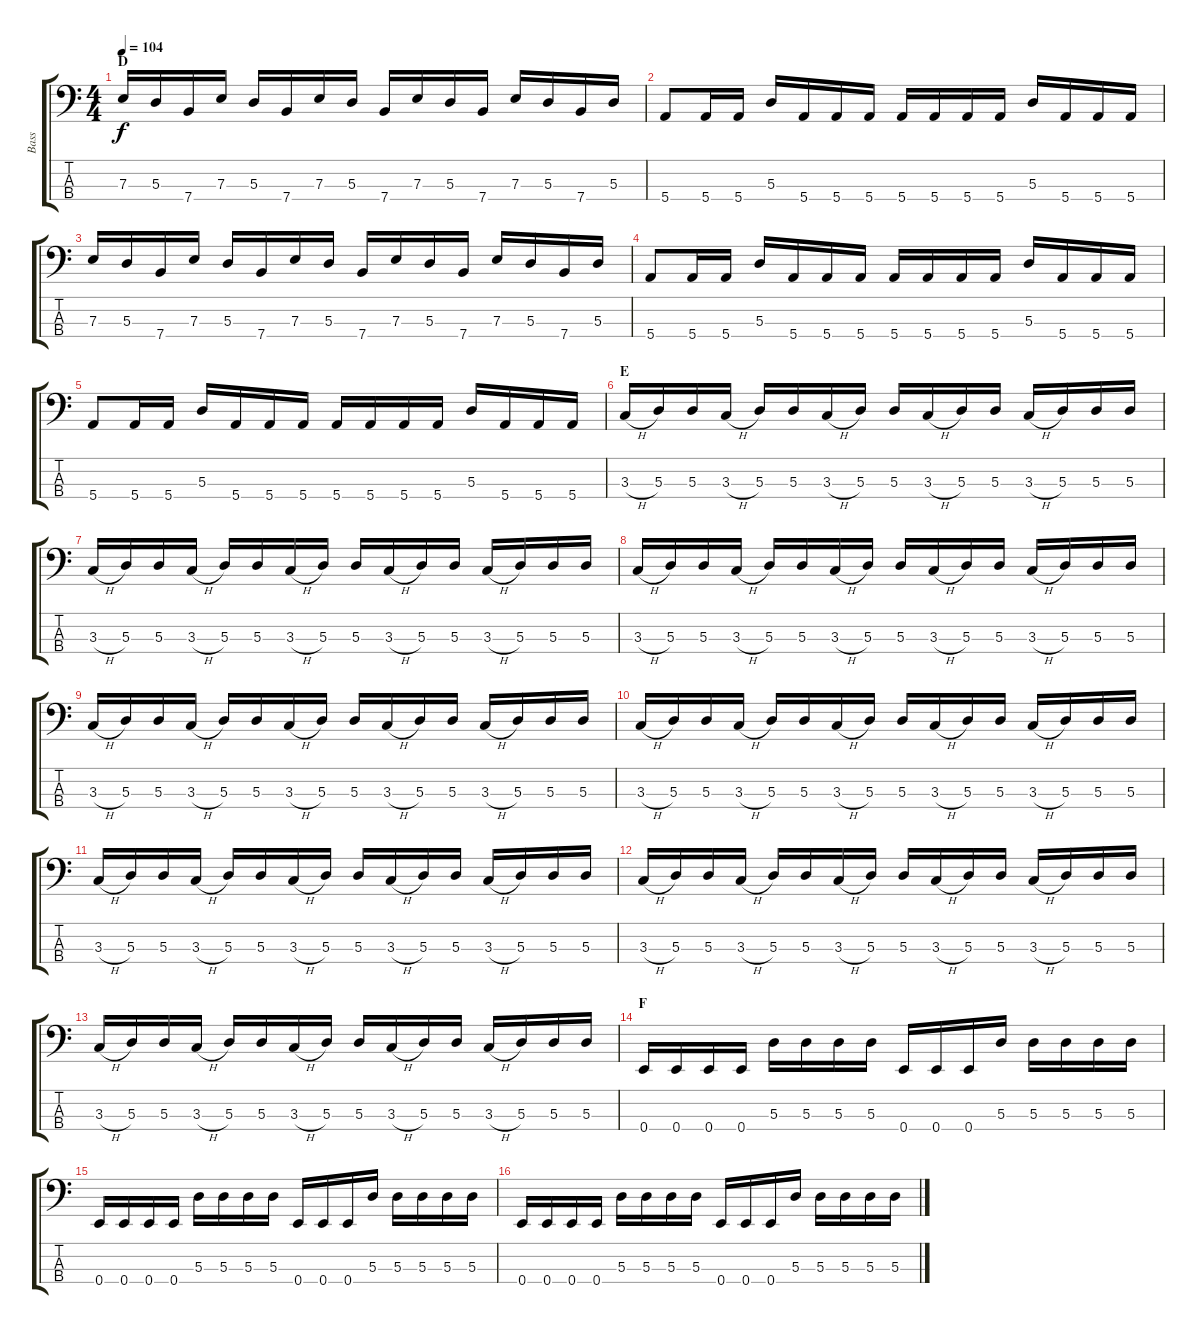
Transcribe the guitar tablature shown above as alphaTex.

\track ("Bass" "Bass") {instrument electricbassfinger}
\staff {score tabs}
\tuning (G2 D2 A1 E1) {hide}
\ts (4 4)
\section ("" "D")
\tempo 104
\clef f4
\ks c
7.3.16{dy f} 5.3.16 7.4.16 7.3.16 5.3.16 7.4.16 7.3.16 5.3.16 7.4.16 7.3.16 5.3.16 7.4.16 7.3.16 5.3.16 7.4.16 5.3.16 |
5.4.8 5.4.16 5.4.16 5.3.16 5.4.16 5.4.16 5.4.16 5.4.16 5.4.16 5.4.16 5.4.16 5.3.16 5.4.16 5.4.16 5.4.16 |
7.3.16 5.3.16 7.4.16 7.3.16 5.3.16 7.4.16 7.3.16 5.3.16 7.4.16 7.3.16 5.3.16 7.4.16 7.3.16 5.3.16 7.4.16 5.3.16 |
5.4.8 5.4.16 5.4.16 5.3.16 5.4.16 5.4.16 5.4.16 5.4.16 5.4.16 5.4.16 5.4.16 5.3.16 5.4.16 5.4.16 5.4.16 |
5.4.8 5.4.16 5.4.16 5.3.16 5.4.16 5.4.16 5.4.16 5.4.16 5.4.16 5.4.16 5.4.16 5.3.16 5.4.16 5.4.16 5.4.16 |
\section ("" "E")
3.3{h}.16 5.3.16 5.3.16 3.3{h}.16 5.3.16 5.3.16 3.3{h}.16 5.3.16 5.3.16 3.3{h}.16 5.3.16 5.3.16 3.3{h}.16 5.3.16 5.3.16 5.3.16 |
3.3{h}.16 5.3.16 5.3.16 3.3{h}.16 5.3.16 5.3.16 3.3{h}.16 5.3.16 5.3.16 3.3{h}.16 5.3.16 5.3.16 3.3{h}.16 5.3.16 5.3.16 5.3.16 |
3.3{h}.16 5.3.16 5.3.16 3.3{h}.16 5.3.16 5.3.16 3.3{h}.16 5.3.16 5.3.16 3.3{h}.16 5.3.16 5.3.16 3.3{h}.16 5.3.16 5.3.16 5.3.16 |
3.3{h}.16 5.3.16 5.3.16 3.3{h}.16 5.3.16 5.3.16 3.3{h}.16 5.3.16 5.3.16 3.3{h}.16 5.3.16 5.3.16 3.3{h}.16 5.3.16 5.3.16 5.3.16 |
3.3{h}.16 5.3.16 5.3.16 3.3{h}.16 5.3.16 5.3.16 3.3{h}.16 5.3.16 5.3.16 3.3{h}.16 5.3.16 5.3.16 3.3{h}.16 5.3.16 5.3.16 5.3.16 |
3.3{h}.16 5.3.16 5.3.16 3.3{h}.16 5.3.16 5.3.16 3.3{h}.16 5.3.16 5.3.16 3.3{h}.16 5.3.16 5.3.16 3.3{h}.16 5.3.16 5.3.16 5.3.16 |
3.3{h}.16 5.3.16 5.3.16 3.3{h}.16 5.3.16 5.3.16 3.3{h}.16 5.3.16 5.3.16 3.3{h}.16 5.3.16 5.3.16 3.3{h}.16 5.3.16 5.3.16 5.3.16 |
3.3{h}.16 5.3.16 5.3.16 3.3{h}.16 5.3.16 5.3.16 3.3{h}.16 5.3.16 5.3.16 3.3{h}.16 5.3.16 5.3.16 3.3{h}.16 5.3.16 5.3.16 5.3.16 |
\section ("" "F")
0.4.16 0.4.16 0.4.16 0.4.16 5.3.16 5.3.16 5.3.16 5.3.16 0.4.16 0.4.16 0.4.16 5.3.16 5.3.16 5.3.16 5.3.16 5.3.16 |
0.4.16 0.4.16 0.4.16 0.4.16 5.3.16 5.3.16 5.3.16 5.3.16 0.4.16 0.4.16 0.4.16 5.3.16 5.3.16 5.3.16 5.3.16 5.3.16 |
0.4.16 0.4.16 0.4.16 0.4.16 5.3.16 5.3.16 5.3.16 5.3.16 0.4.16 0.4.16 0.4.16 5.3.16 5.3.16 5.3.16 5.3.16 5.3.16
